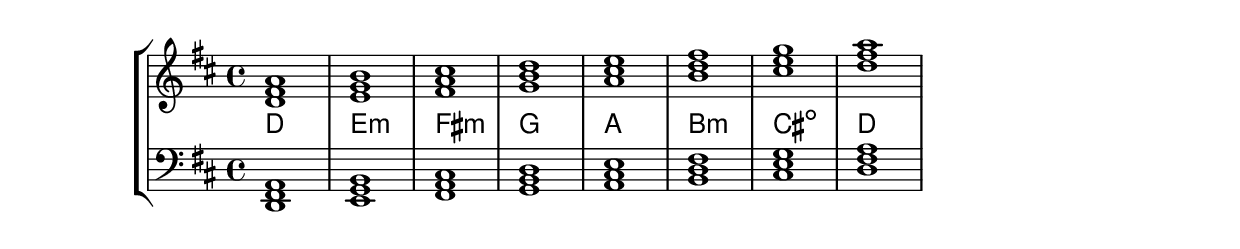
% Description: Chord tool for the key of D Major
% Author: Talos Thoren
% Date: January 23, 2013

\version "2.16.1"

% Variable for D Major chord tool

% Key of D Major has two sharps:
% F-Sharp, C-Sharp
d_maj_triads = { \key d \major <d fis a>1 <e g b> <fis a cis> <g b d> <a cis e> <b d fis> <cis e g> <d fis a> }
triadNames = \new ChordNames { \d_maj_triads }
chordTool = \new StaffGroup
{
  <<
  \new Staff
  {
    \relative c'
    << 
      \d_maj_triads 
      \triadNames 
    >>
  }
  \new Staff \relative c,
  {
    \clef bass
    <<
      \d_maj_triads
    >>
  }
  >>
}

\score
{
  \chordTool
}
